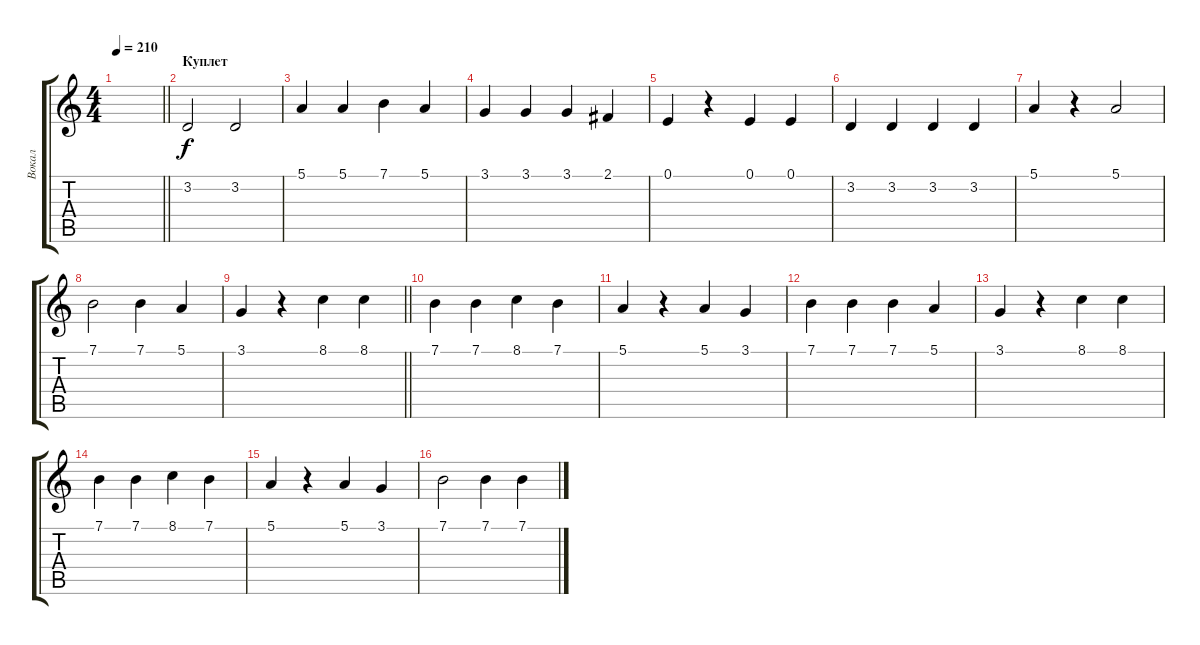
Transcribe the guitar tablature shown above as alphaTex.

\track ("Вокал" "Вокал") {instrument tenorsax}
\staff {score tabs}
\tuning (E4 B3 G3 D3 A2 E2) {hide}
\ts (4 4)
\tempo 210
\clef g2
\barLineRight lightlight
\ks c
|
\section ("" "Куплет")
3.2.2 3.2.2 |
5.1.4 5.1.4 7.1.4 5.1.4 |
3.1.4 3.1.4 3.1.4 2.1.4 |
0.1.4 r.4 0.1.4 0.1.4 |
3.2.4 3.2.4 3.2.4 3.2.4 |
5.1.4 r.4 5.1.2 |
7.1.2 7.1.4 5.1.4 |
\barLineRight lightlight
3.1.4 r.4 8.1.4 8.1.4 |
7.1.4 7.1.4 8.1.4 7.1.4 |
5.1.4 r.4 5.1.4 3.1.4 |
7.1.4 7.1.4 7.1.4 5.1.4 |
3.1.4 r.4 8.1.4 8.1.4 |
7.1.4 7.1.4 8.1.4 7.1.4 |
5.1.4 r.4 5.1.4 3.1.4 |
7.1.2 7.1.4 7.1.4
